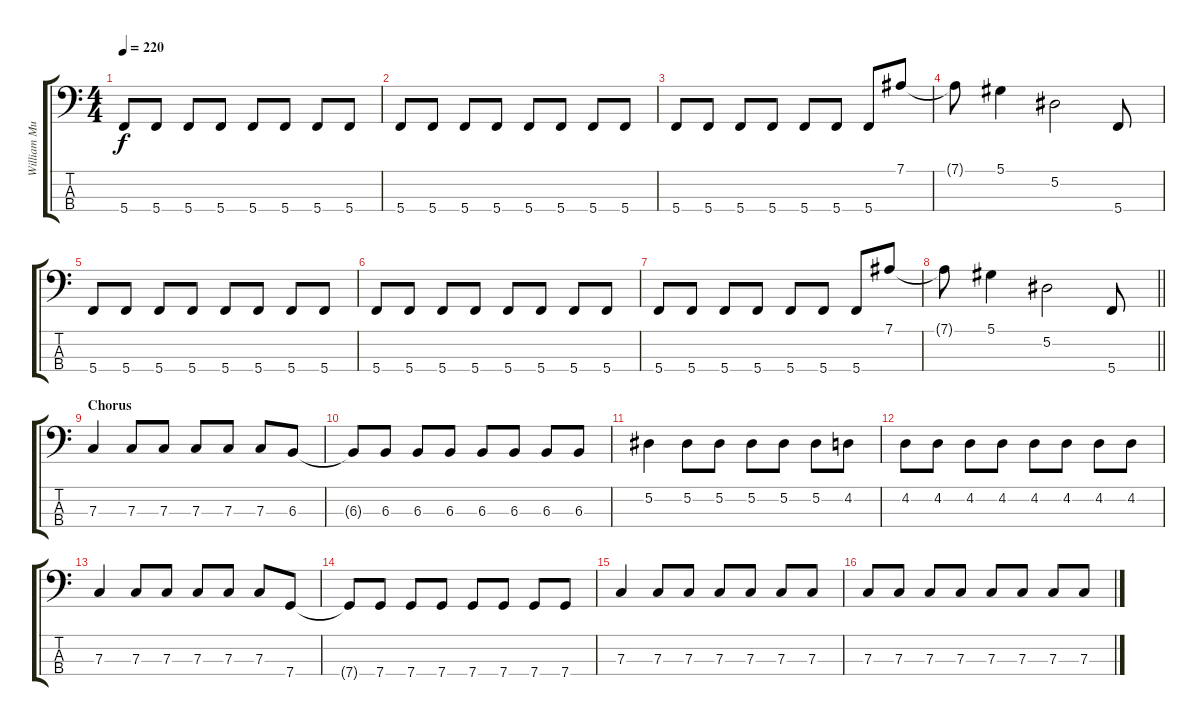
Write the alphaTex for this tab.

\track ("William Murderface (Bass Guitar)" "William Mu") {instrument electricbassfinger}
\staff {score tabs}
\tuning (Eb2 Bb1 F1 C1) {hide}
\ts (4 4)
\tempo 220
\clef f4
\ks c
5.4.8{dy f} 5.4.8 5.4.8 5.4.8 5.4.8 5.4.8 5.4.8 5.4.8 |
5.4.8 5.4.8 5.4.8 5.4.8 5.4.8 5.4.8 5.4.8 5.4.8 |
5.4.8 5.4.8 5.4.8 5.4.8 5.4.8 5.4.8 5.4.8 7.1.8 |
7.1{t}.8 5.1.4 5.2.2 5.4.8 |
5.4.8 5.4.8 5.4.8 5.4.8 5.4.8 5.4.8 5.4.8 5.4.8 |
5.4.8 5.4.8 5.4.8 5.4.8 5.4.8 5.4.8 5.4.8 5.4.8 |
5.4.8 5.4.8 5.4.8 5.4.8 5.4.8 5.4.8 5.4.8 7.1.8 |
\barLineRight lightlight
7.1{t}.8 5.1.4 5.2.2 5.4.8 |
\section ("" "Chorus")
7.3.4 7.3.8 7.3.8 7.3.8 7.3.8 7.3.8 6.3.8 |
6.3{t}.8 6.3.8 6.3.8 6.3.8 6.3.8 6.3.8 6.3.8 6.3.8 |
5.2.4 5.2.8 5.2.8 5.2.8 5.2.8 5.2.8 4.2.8 |
4.2.8 4.2.8 4.2.8 4.2.8 4.2.8 4.2.8 4.2.8 4.2.8 |
7.3.4 7.3.8 7.3.8 7.3.8 7.3.8 7.3.8 7.4.8 |
7.4{t}.8 7.4.8 7.4.8 7.4.8 7.4.8 7.4.8 7.4.8 7.4.8 |
7.3.4 7.3.8 7.3.8 7.3.8 7.3.8 7.3.8 7.3.8 |
7.3.8 7.3.8 7.3.8 7.3.8 7.3.8 7.3.8 7.3.8 7.3.8
